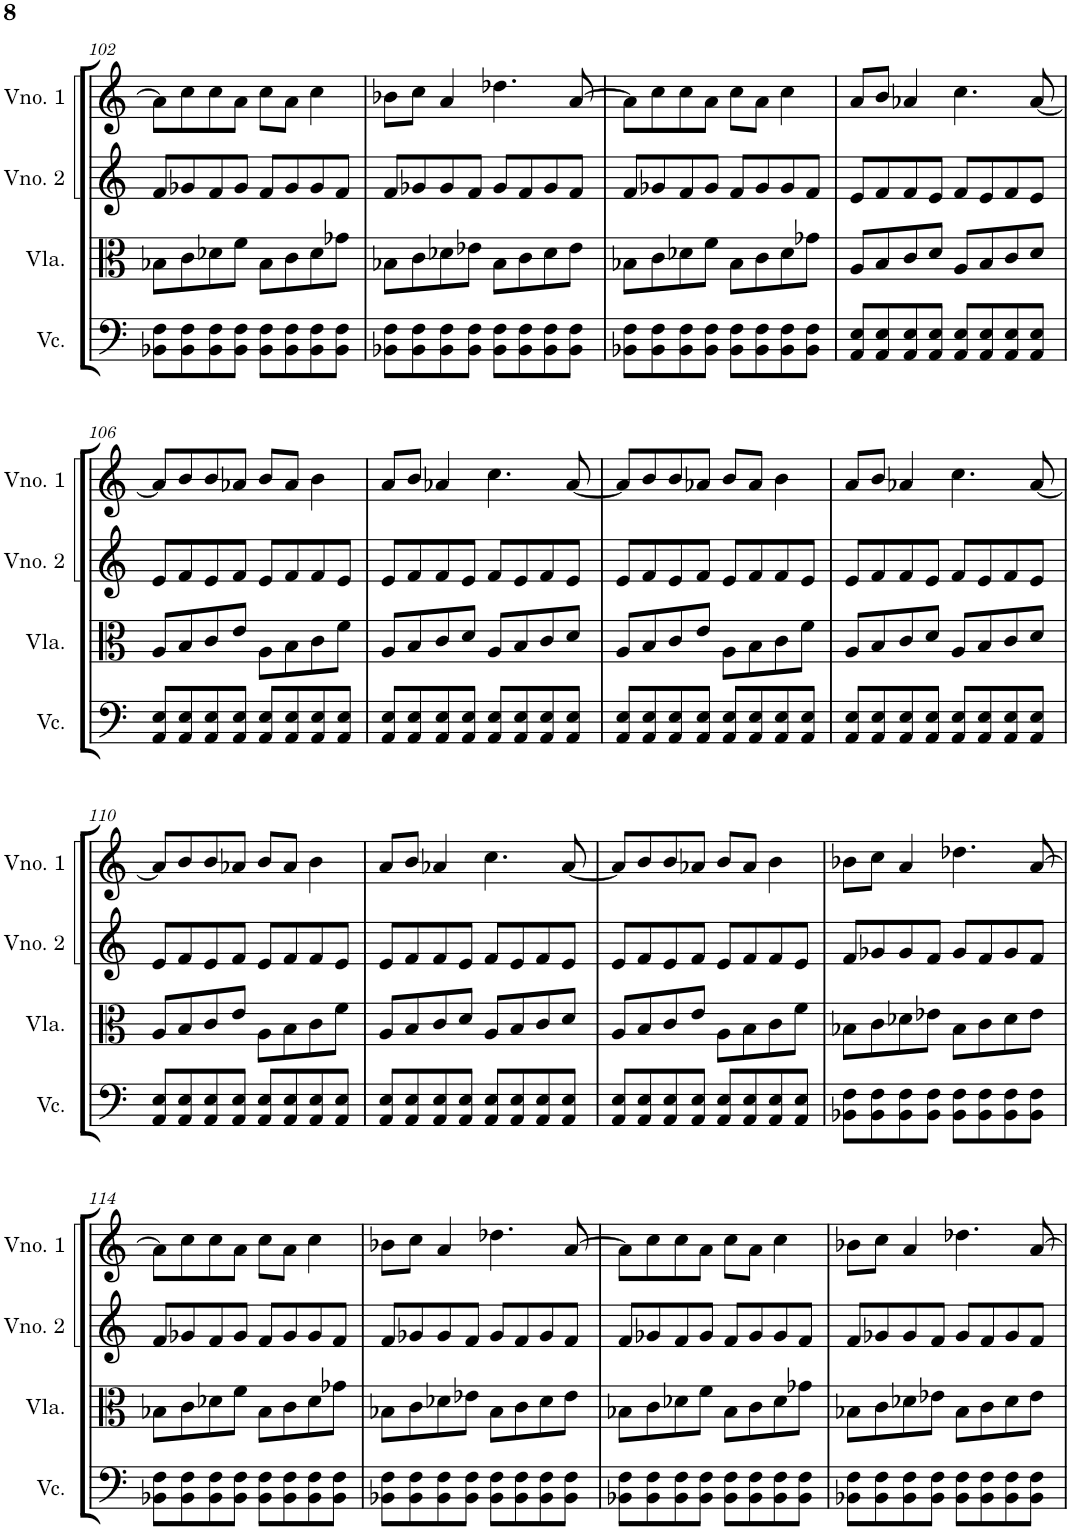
**kern	**kern	**kern	**kern
*part4	*part3	*part2	*part1
*staff4	*staff3	*staff2	*staff1
*I"Violoncelo	*I"Viola	*I"Violino 2	*I"Violino 1
*I'Vc.	*I'Vla.	*I'Vno. 2	*I'Vno. 1
!!LO:PB:g=z
*clefF4	*clefC3	*clefG2	*clefG2
*k[]	*k[]	*k[]	*k[]
*M4/4	*M4/4	*M4/4	*M4/4
=102	=102	=102	=102
8BB-X\ 8F\L	8B-X\L	8f/L	8a\L]
8BB-\ 8F\	8c\	8g-X/	8cc\
8BB-\ 8F\	8d-X\	8f/	8cc\
8BB-\ 8F\J	8f\J	8g-/J	8a\J
8BB-\ 8F\L	8B-\L	8f/L	8cc\L
8BB-\ 8F\	8c\	8g-/	8a\J
8BB-\ 8F\	8d-\	8g-/	4cc\
8BB-\ 8F\J	8g-X\J	8f/J	.
=103	=103	=103	=103
8BB-X\ 8F\L	8B-X\L	8f/L	8b-X\L
8BB-\ 8F\	8c\	8g-X/	8cc\J
8BB-\ 8F\	8d-X\	8g-/	4a/
8BB-\ 8F\J	8e-X\J	8f/J	.
8BB-\ 8F\L	8B-\L	8g-/L	4.dd-X\
8BB-\ 8F\	8c\	8f/	.
8BB-\ 8F\	8d-\	8g-/	.
8BB-\ 8F\J	8e-\J	8f/J	[8a/
=104	=104	=104	=104
8BB-X\ 8F\L	8B-X\L	8f/L	8a\L]
8BB-\ 8F\	8c\	8g-X/	8cc\
8BB-\ 8F\	8d-X\	8f/	8cc\
8BB-\ 8F\J	8f\J	8g-/J	8a\J
8BB-\ 8F\L	8B-\L	8f/L	8cc\L
8BB-\ 8F\	8c\	8g-/	8a\J
8BB-\ 8F\	8d-\	8g-/	4cc\
8BB-\ 8F\J	8g-X\J	8f/J	.
=105	=105	=105	=105
8AA/ 8E/L	8A/L	8e/L	8a/L
8AA/ 8E/	8B/	8f/	8b/J
8AA/ 8E/	8c/	8f/	4a-X/
8AA/ 8E/J	8d/J	8e/J	.
8AA/ 8E/L	8A/L	8f/L	4.cc\
8AA/ 8E/	8B/	8e/	.
8AA/ 8E/	8c/	8f/	.
8AA/ 8E/J	8d/J	8e/J	[8a-/
!!LO:LB:g=z
=106	=106	=106	=106
8AA/ 8E/L	8A/L	8e/L	8a-/L]
8AA/ 8E/	8B/	8f/	8b/
8AA/ 8E/	8c/	8e/	8b/
8AA/ 8E/J	8e/J	8f/J	8a-X/J
8AA/ 8E/L	8A\L	8e/L	8b/L
8AA/ 8E/	8B\	8f/	8a-/J
8AA/ 8E/	8c\	8f/	4b\
8AA/ 8E/J	8f\J	8e/J	.
=107	=107	=107	=107
8AA/ 8E/L	8A/L	8e/L	8a/L
8AA/ 8E/	8B/	8f/	8b/J
8AA/ 8E/	8c/	8f/	4a-X/
8AA/ 8E/J	8d/J	8e/J	.
8AA/ 8E/L	8A/L	8f/L	4.cc\
8AA/ 8E/	8B/	8e/	.
8AA/ 8E/	8c/	8f/	.
8AA/ 8E/J	8d/J	8e/J	[8a-/
=108	=108	=108	=108
8AA/ 8E/L	8A/L	8e/L	8a-/L]
8AA/ 8E/	8B/	8f/	8b/
8AA/ 8E/	8c/	8e/	8b/
8AA/ 8E/J	8e/J	8f/J	8a-X/J
8AA/ 8E/L	8A\L	8e/L	8b/L
8AA/ 8E/	8B\	8f/	8a-/J
8AA/ 8E/	8c\	8f/	4b\
8AA/ 8E/J	8f\J	8e/J	.
=109	=109	=109	=109
8AA/ 8E/L	8A/L	8e/L	8a/L
8AA/ 8E/	8B/	8f/	8b/J
8AA/ 8E/	8c/	8f/	4a-X/
8AA/ 8E/J	8d/J	8e/J	.
8AA/ 8E/L	8A/L	8f/L	4.cc\
8AA/ 8E/	8B/	8e/	.
8AA/ 8E/	8c/	8f/	.
8AA/ 8E/J	8d/J	8e/J	[8a-/
!!LO:LB:g=z
=110	=110	=110	=110
8AA/ 8E/L	8A/L	8e/L	8a-/L]
8AA/ 8E/	8B/	8f/	8b/
8AA/ 8E/	8c/	8e/	8b/
8AA/ 8E/J	8e/J	8f/J	8a-X/J
8AA/ 8E/L	8A\L	8e/L	8b/L
8AA/ 8E/	8B\	8f/	8a-/J
8AA/ 8E/	8c\	8f/	4b\
8AA/ 8E/J	8f\J	8e/J	.
=111	=111	=111	=111
8AA/ 8E/L	8A/L	8e/L	8a/L
8AA/ 8E/	8B/	8f/	8b/J
8AA/ 8E/	8c/	8f/	4a-X/
8AA/ 8E/J	8d/J	8e/J	.
8AA/ 8E/L	8A/L	8f/L	4.cc\
8AA/ 8E/	8B/	8e/	.
8AA/ 8E/	8c/	8f/	.
8AA/ 8E/J	8d/J	8e/J	[8a-/
=112	=112	=112	=112
8AA/ 8E/L	8A/L	8e/L	8a-/L]
8AA/ 8E/	8B/	8f/	8b/
8AA/ 8E/	8c/	8e/	8b/
8AA/ 8E/J	8e/J	8f/J	8a-X/J
8AA/ 8E/L	8A\L	8e/L	8b/L
8AA/ 8E/	8B\	8f/	8a-/J
8AA/ 8E/	8c\	8f/	4b\
8AA/ 8E/J	8f\J	8e/J	.
=113	=113	=113	=113
8BB-X\ 8F\L	8B-X\L	8f/L	8b-X\L
8BB-\ 8F\	8c\	8g-X/	8cc\J
8BB-\ 8F\	8d-X\	8g-/	4a/
8BB-\ 8F\J	8e-X\J	8f/J	.
8BB-\ 8F\L	8B-\L	8g-/L	4.dd-X\
8BB-\ 8F\	8c\	8f/	.
8BB-\ 8F\	8d-\	8g-/	.
8BB-\ 8F\J	8e-\J	8f/J	[8a/
!!LO:LB:g=z
=114	=114	=114	=114
8BB-X\ 8F\L	8B-X\L	8f/L	8a\L]
8BB-\ 8F\	8c\	8g-X/	8cc\
8BB-\ 8F\	8d-X\	8f/	8cc\
8BB-\ 8F\J	8f\J	8g-/J	8a\J
8BB-\ 8F\L	8B-\L	8f/L	8cc\L
8BB-\ 8F\	8c\	8g-/	8a\J
8BB-\ 8F\	8d-\	8g-/	4cc\
8BB-\ 8F\J	8g-X\J	8f/J	.
=115	=115	=115	=115
8BB-X\ 8F\L	8B-X\L	8f/L	8b-X\L
8BB-\ 8F\	8c\	8g-X/	8cc\J
8BB-\ 8F\	8d-X\	8g-/	4a/
8BB-\ 8F\J	8e-X\J	8f/J	.
8BB-\ 8F\L	8B-\L	8g-/L	4.dd-X\
8BB-\ 8F\	8c\	8f/	.
8BB-\ 8F\	8d-\	8g-/	.
8BB-\ 8F\J	8e-\J	8f/J	[8a/
=116	=116	=116	=116
8BB-X\ 8F\L	8B-X\L	8f/L	8a\L]
8BB-\ 8F\	8c\	8g-X/	8cc\
8BB-\ 8F\	8d-X\	8f/	8cc\
8BB-\ 8F\J	8f\J	8g-/J	8a\J
8BB-\ 8F\L	8B-\L	8f/L	8cc\L
8BB-\ 8F\	8c\	8g-/	8a\J
8BB-\ 8F\	8d-\	8g-/	4cc\
8BB-\ 8F\J	8g-X\J	8f/J	.
=117	=117	=117	=117
8BB-X\ 8F\L	8B-X\L	8f/L	8b-X\L
8BB-\ 8F\	8c\	8g-X/	8cc\J
8BB-\ 8F\	8d-X\	8g-/	4a/
8BB-\ 8F\J	8e-X\J	8f/J	.
8BB-\ 8F\L	8B-\L	8g-/L	4.dd-X\
8BB-\ 8F\	8c\	8f/	.
8BB-\ 8F\	8d-\	8g-/	.
8BB-\ 8F\J	8e-\J	8f/J	[8a/
=	=	=	=
*-	*-	*-	*-
